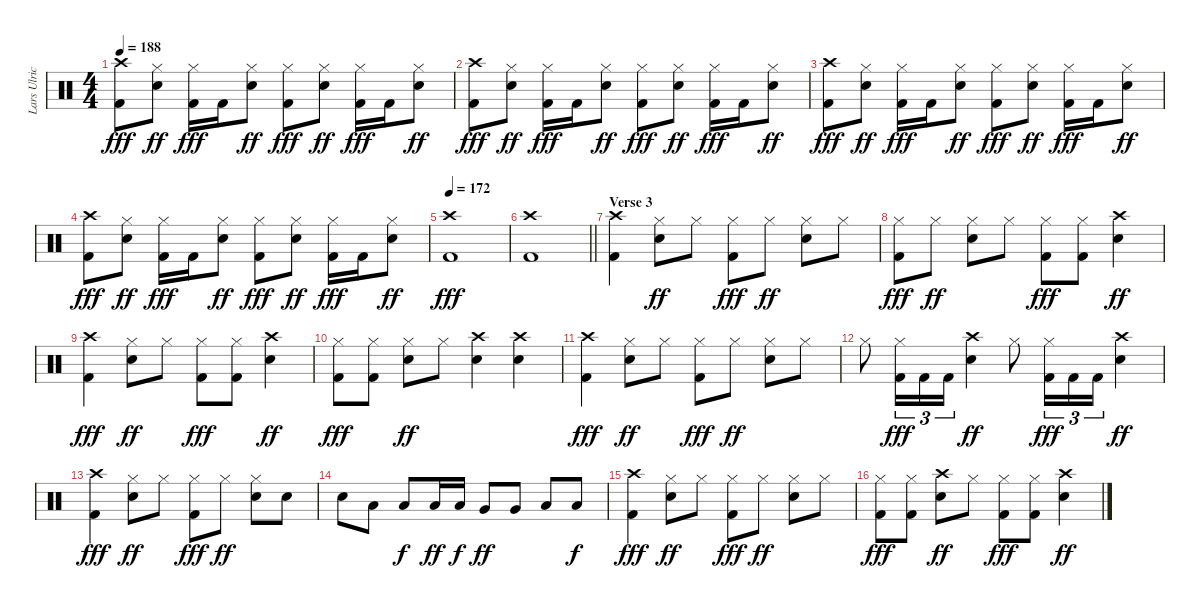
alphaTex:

\track ("Lars Ulrich" "Lars Ulric") {instrument percussion}
\staff {score}
\articulation defaults
\ts (4 4)
\tempo 188
\clef neutral
\ks c
("Crash high (hit)" "Kick (hit) 2").8{dy fff} ("Hi-Hat (closed)" "Snare (hit) 2").8{dy ff} ("Hi-Hat (closed)" "Kick (hit) 2").16{dy fff} "Kick (hit) 2".16 ("Hi-Hat (closed)" "Snare (hit) 2").8{dy ff} ("Hi-Hat (closed)" "Kick (hit) 2").8{dy fff} ("Hi-Hat (closed)" "Snare (hit) 2").8{dy ff} ("Hi-Hat (closed)" "Kick (hit) 2").16{dy fff} "Kick (hit) 2".16 ("Hi-Hat (closed)" "Snare (hit) 2").8{dy ff} |
("Crash high (hit)" "Kick (hit) 2").8{dy fff} ("Hi-Hat (closed)" "Snare (hit) 2").8{dy ff} ("Hi-Hat (closed)" "Kick (hit) 2").16{dy fff} "Kick (hit) 2".16 ("Hi-Hat (closed)" "Snare (hit) 2").8{dy ff} ("Hi-Hat (closed)" "Kick (hit) 2").8{dy fff} ("Hi-Hat (closed)" "Snare (hit) 2").8{dy ff} ("Hi-Hat (closed)" "Kick (hit) 2").16{dy fff} "Kick (hit) 2".16 ("Hi-Hat (closed)" "Snare (hit) 2").8{dy ff} |
("Crash high (hit)" "Kick (hit) 2").8{dy fff} ("Hi-Hat (closed)" "Snare (hit) 2").8{dy ff} ("Hi-Hat (closed)" "Kick (hit) 2").16{dy fff} "Kick (hit) 2".16 ("Hi-Hat (closed)" "Snare (hit) 2").8{dy ff} ("Hi-Hat (closed)" "Kick (hit) 2").8{dy fff} ("Hi-Hat (closed)" "Snare (hit) 2").8{dy ff} ("Hi-Hat (closed)" "Kick (hit) 2").16{dy fff} "Kick (hit) 2".16 ("Hi-Hat (closed)" "Snare (hit) 2").8{dy ff} |
("Crash high (hit)" "Kick (hit) 2").8{dy fff} ("Hi-Hat (closed)" "Snare (hit) 2").8{dy ff} ("Hi-Hat (closed)" "Kick (hit) 2").16{dy fff} "Kick (hit) 2".16 ("Hi-Hat (closed)" "Snare (hit) 2").8{dy ff} ("Hi-Hat (closed)" "Kick (hit) 2").8{dy fff} ("Hi-Hat (closed)" "Snare (hit) 2").8{dy ff} ("Hi-Hat (closed)" "Kick (hit) 2").16{dy fff} "Kick (hit) 2".16 ("Hi-Hat (closed)" "Snare (hit) 2").8{dy ff} |
\tempo 172
("Crash high (hit)" "Kick (hit) 2").1{dy fff} |
\barLineRight lightlight
("Crash high (hit)" "Kick (hit) 2").1 |
\section ("" "Verse 3")
("Crash high (hit)" "Kick (hit) 2").4 ("Hi-Hat (closed)" "Snare (hit) 2").8{dy ff} "Hi-Hat (closed)".8 ("Hi-Hat (closed)" "Kick (hit) 2").8{dy fff} "Hi-Hat (closed)".8{dy ff} ("Hi-Hat (closed)" "Snare (hit) 2").8 "Hi-Hat (closed)".8 |
("Hi-Hat (closed)" "Kick (hit) 2").8{dy fff} "Hi-Hat (closed)".8{dy ff} ("Hi-Hat (closed)" "Snare (hit) 2").8 "Hi-Hat (closed)".8 ("Hi-Hat (closed)" "Kick (hit) 2").8{dy fff} ("Hi-Hat (closed)" "Kick (hit) 2").8 ("Crash high (hit)" "Snare (hit) 2").4{dy ff} |
("Crash high (hit)" "Kick (hit) 2").4{dy fff} ("Hi-Hat (closed)" "Snare (hit) 2").8{dy ff} "Hi-Hat (closed)".8 ("Hi-Hat (closed)" "Kick (hit) 2").8{dy fff} ("Hi-Hat (closed)" "Kick (hit) 2").8 ("Crash high (hit)" "Snare (hit) 2").4{dy ff} |
("Hi-Hat (closed)" "Kick (hit) 2").8{dy fff} ("Hi-Hat (closed)" "Kick (hit) 2").8 ("Hi-Hat (closed)" "Snare (hit) 2").8{dy ff} "Hi-Hat (closed)".8 ("Crash high (hit)" "Snare (hit) 2").4 ("Crash high (hit)" "Snare (hit) 2").4 |
("Crash high (hit)" "Kick (hit) 2").4{dy fff} ("Hi-Hat (closed)" "Snare (hit) 2").8{dy ff} "Hi-Hat (closed)".8 ("Hi-Hat (closed)" "Kick (hit) 2").8{dy fff} "Hi-Hat (closed)".8{dy ff} ("Hi-Hat (closed)" "Snare (hit) 2").8 "Hi-Hat (closed)".8 |
"Hi-Hat (closed)".8 ("Hi-Hat (closed)" "Kick (hit) 2").16{tu (3 2) dy fff} "Kick (hit) 2".16{tu (3 2)} "Kick (hit) 2".16{tu (3 2)} ("Crash high (hit)" "Snare (hit) 2").4{dy ff} "Hi-Hat (closed)".8 ("Hi-Hat (closed)" "Kick (hit) 2").16{tu (3 2) dy fff} "Kick (hit) 2".16{tu (3 2)} "Kick (hit) 2".16{tu (3 2)} ("Crash high (hit)" "Snare (hit) 2").4{dy ff} |
("Crash high (hit)" "Kick (hit) 2").4{dy fff} ("Hi-Hat (closed)" "Snare (hit) 2").8{dy ff} "Hi-Hat (closed)".8 ("Hi-Hat (closed)" "Kick (hit) 2").8{dy fff} "Hi-Hat (closed)".8{dy ff} ("Hi-Hat (closed)" "Snare (hit) 2").8 "Snare (hit) 2".8 |
"Snare (hit) 2".8 "Low Tom (hit)".8 "Low Tom (hit)".8{dy f} "Low Tom (hit)".16{dy ff} "Low Tom (hit)".16{dy f} "Very Low Tom (hit)".8{dy ff} "Very Low Tom (hit)".8 "Low Floor Tom (hit)".8 "Low Floor Tom (hit)".8{dy f} |
("Crash high (hit)" "Kick (hit) 2").4{dy fff} ("Hi-Hat (closed)" "Snare (hit) 2").8{dy ff} "Hi-Hat (closed)".8 ("Hi-Hat (closed)" "Kick (hit) 2").8{dy fff} "Hi-Hat (closed)".8{dy ff} ("Hi-Hat (closed)" "Snare (hit) 2").8 "Hi-Hat (closed)".8 |
("Hi-Hat (closed)" "Kick (hit) 2").8{dy fff} ("Hi-Hat (closed)" "Kick (hit) 2").8 ("Crash high (hit)" "Snare (hit) 2").8{dy ff} "Hi-Hat (closed)".8 ("Hi-Hat (closed)" "Kick (hit) 2").8{dy fff} ("Hi-Hat (closed)" "Kick (hit) 2").8 ("Crash high (hit)" "Snare (hit) 2").4{dy ff}
